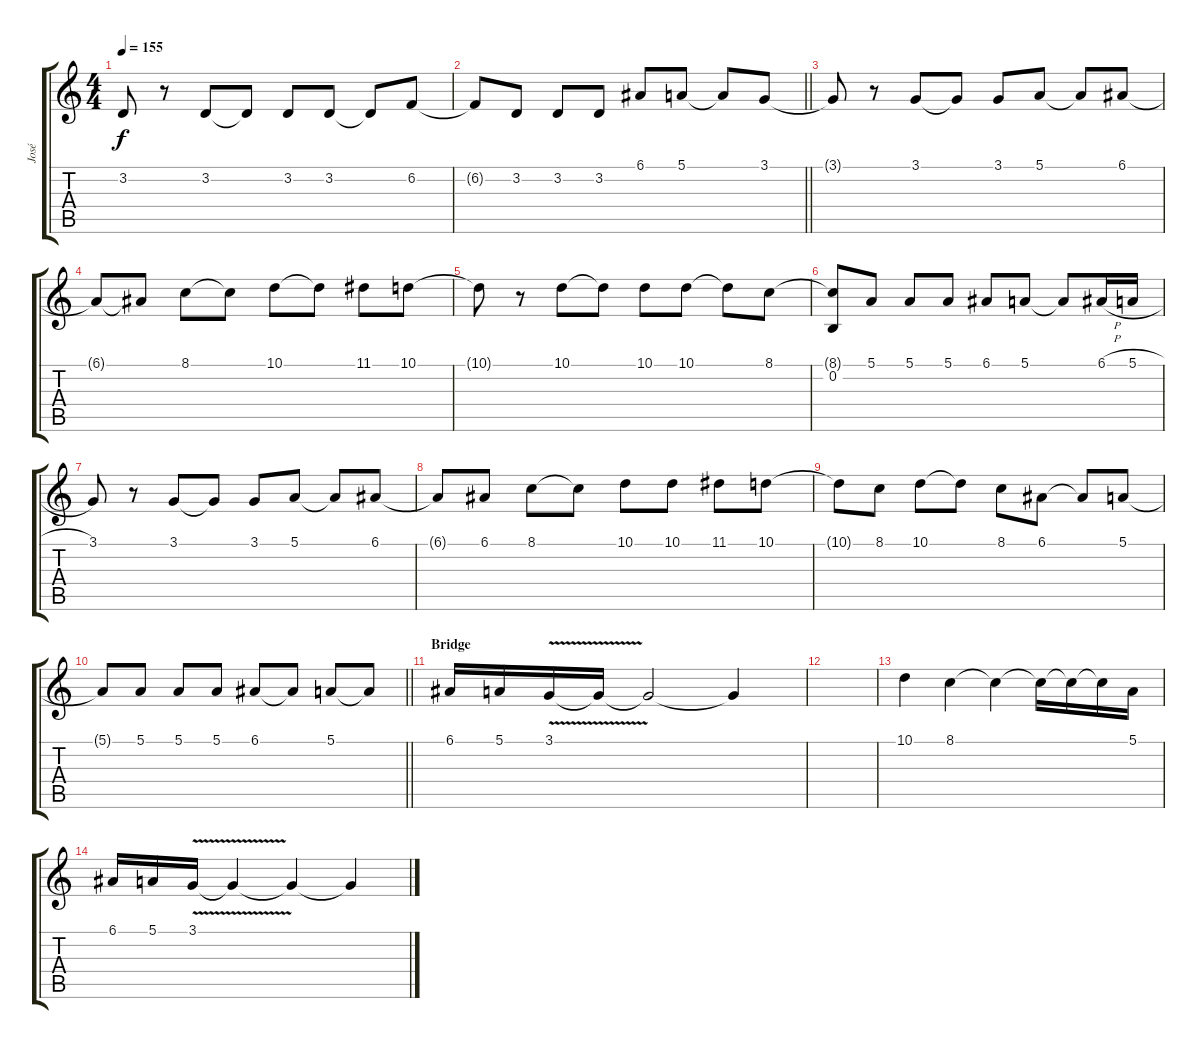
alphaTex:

\track ("José" "José") {instrument lead1square}
\staff {score tabs}
\tuning (E4 B3 G3 D3 A2 E2) {hide}
\ts (4 4)
\tempo 155
\clef g2
\ks c
3.2{t}.8{dy f} r.8 3.2.8 3.2{t}.8 3.2.8 3.2.8 3.2{t}.8 6.2.8 |
\barLineRight lightlight
6.2{t}.8 3.2.8 3.2.8 3.2.8 6.1.8 5.1.8 5.1{t}.8 3.1.8 |
\section ("" "")
3.1{t}.8 r.8 3.1.8 3.1{t}.8 3.1.8 5.1.8 5.1{t}.8 6.1.8 |
6.1{t}.8 6.1{t}.8 8.1.8 8.1{t}.8 10.1.8 10.1{t}.8 11.1.8 10.1.8 |
10.1{t}.8 r.8 10.1.8 10.1{t}.8 10.1.8 10.1.8 10.1{t}.8 8.1.8 |
(8.1{t} 0.2).8 5.1.8 5.1.8 5.1.8 6.1.8 5.1.8 5.1{t}.8 6.1{h}.16 5.1{h}.16 |
3.1.8 r.8 3.1.8 3.1{t}.8 3.1.8 5.1.8 5.1{t}.8 6.1.8 |
6.1{t}.8 6.1.8 8.1.8 8.1{t}.8 10.1.8 10.1.8 11.1.8 10.1.8 |
10.1{t}.8 8.1.8 10.1.8 10.1{t}.8 8.1.8 6.1.8 6.1{t}.8 5.1.8 |
\barLineRight lightlight
5.1{t}.8 5.1.8 5.1.8 5.1.8 6.1.8 6.1{t}.8 5.1.8 5.1{t}.8 |
\section ("" "Bridge")
6.1.16 5.1.16 3.1{v}.16 3.1{t}.16 3.1{t}.2 3.1{t}.4 |
|
10.1.4 8.1.4 8.1{t}.4 8.1{t}.16 8.1{t}.16 8.1{t}.16 5.1.16 |
6.1.16 5.1.16 3.1{v}.16 3.1{t}.4 3.1{t}.4 3.1{t}.4
